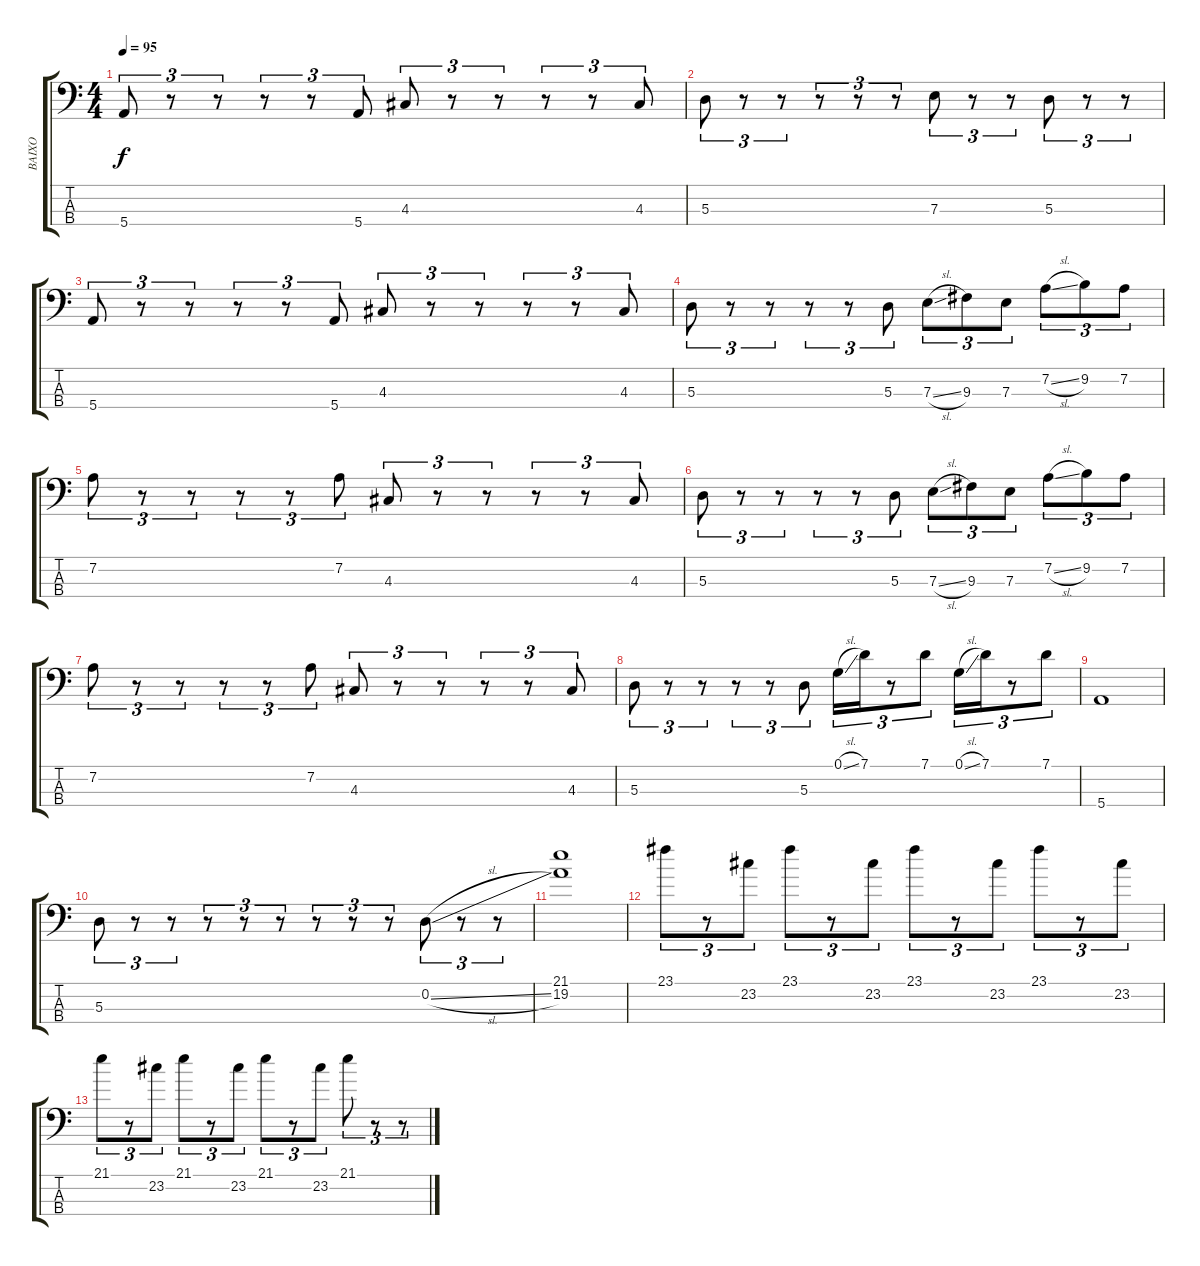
\track ("BAIXO" "BAIXO") {instrument electricguitarmuted}
\staff {score tabs}
\tuning (G2 D2 A1 E1) {hide}
\ts (4 4)
\tempo 95
\clef f4
\ks c
5.4.8{tu (3 2) dy f} r.8{tu (3 2)} r.8{tu (3 2)} r.8{tu (3 2)} r.8{tu (3 2)} 5.4.8{tu (3 2)} 4.3.8{tu (3 2)} r.8{tu (3 2)} r.8{tu (3 2)} r.8{tu (3 2)} r.8{tu (3 2)} 4.3.8{tu (3 2)} |
5.3.8{tu (3 2)} r.8{tu (3 2)} r.8{tu (3 2)} r.8{tu (3 2)} r.8{tu (3 2)} r.8{tu (3 2)} 7.3.8{tu (3 2)} r.8{tu (3 2)} r.8{tu (3 2)} 5.3.8{tu (3 2)} r.8{tu (3 2)} r.8{tu (3 2)} |
5.4.8{tu (3 2)} r.8{tu (3 2)} r.8{tu (3 2)} r.8{tu (3 2)} r.8{tu (3 2)} 5.4.8{tu (3 2)} 4.3.8{tu (3 2)} r.8{tu (3 2)} r.8{tu (3 2)} r.8{tu (3 2)} r.8{tu (3 2)} 4.3.8{tu (3 2)} |
5.3.8{tu (3 2)} r.8{tu (3 2)} r.8{tu (3 2)} r.8{tu (3 2)} r.8{tu (3 2)} 5.3.8{tu (3 2)} 7.3{sl}.8{tu (3 2)} 9.3.8{tu (3 2)} 7.3.8{tu (3 2)} 7.2{sl}.8{tu (3 2)} 9.2.8{tu (3 2)} 7.2.8{tu (3 2)} |
7.2.8{tu (3 2)} r.8{tu (3 2)} r.8{tu (3 2)} r.8{tu (3 2)} r.8{tu (3 2)} 7.2.8{tu (3 2)} 4.3.8{tu (3 2)} r.8{tu (3 2)} r.8{tu (3 2)} r.8{tu (3 2)} r.8{tu (3 2)} 4.3.8{tu (3 2)} |
5.3.8{tu (3 2)} r.8{tu (3 2)} r.8{tu (3 2)} r.8{tu (3 2)} r.8{tu (3 2)} 5.3.8{tu (3 2)} 7.3{sl}.8{tu (3 2)} 9.3.8{tu (3 2)} 7.3.8{tu (3 2)} 7.2{sl}.8{tu (3 2)} 9.2.8{tu (3 2)} 7.2.8{tu (3 2)} |
7.2.8{tu (3 2)} r.8{tu (3 2)} r.8{tu (3 2)} r.8{tu (3 2)} r.8{tu (3 2)} 7.2.8{tu (3 2)} 4.3.8{tu (3 2)} r.8{tu (3 2)} r.8{tu (3 2)} r.8{tu (3 2)} r.8{tu (3 2)} 4.3.8{tu (3 2)} |
5.3.8{tu (3 2)} r.8{tu (3 2)} r.8{tu (3 2)} r.8{tu (3 2)} r.8{tu (3 2)} 5.3.8{tu (3 2)} 0.1{sl}.16{tu (3 2)} 7.1.16{tu (3 2)} r.8{tu (3 2)} 7.1.8{tu (3 2)} 0.1{sl}.16{tu (3 2)} 7.1.16{tu (3 2)} r.8{tu (3 2)} 7.1.8{tu (3 2)} |
5.4.1 |
5.3.8{tu (3 2)} r.8{tu (3 2)} r.8{tu (3 2)} r.8{tu (3 2)} r.8{tu (3 2)} r.8{tu (3 2)} r.8{tu (3 2)} r.8{tu (3 2)} r.8{tu (3 2)} 0.2{sl}.8{tu (3 2) volume 0} r.8{tu (3 2)} r.8{tu (3 2)} |
(21.1 19.2).1 |
23.1.8{tu (3 2)} r.8{tu (3 2)} 23.2.8{tu (3 2)} 23.1.8{tu (3 2)} r.8{tu (3 2)} 23.2.8{tu (3 2)} 23.1.8{tu (3 2)} r.8{tu (3 2)} 23.2.8{tu (3 2)} 23.1.8{tu (3 2)} r.8{tu (3 2)} 23.2.8{tu (3 2)} |
21.1.8{tu (3 2)} r.8{tu (3 2)} 23.2.8{tu (3 2)} 21.1.8{tu (3 2)} r.8{tu (3 2)} 23.2.8{tu (3 2)} 21.1.8{tu (3 2)} r.8{tu (3 2)} 23.2.8{tu (3 2)} 21.1.8{tu (3 2)} r.8{tu (3 2)} r.8{tu (3 2)}
